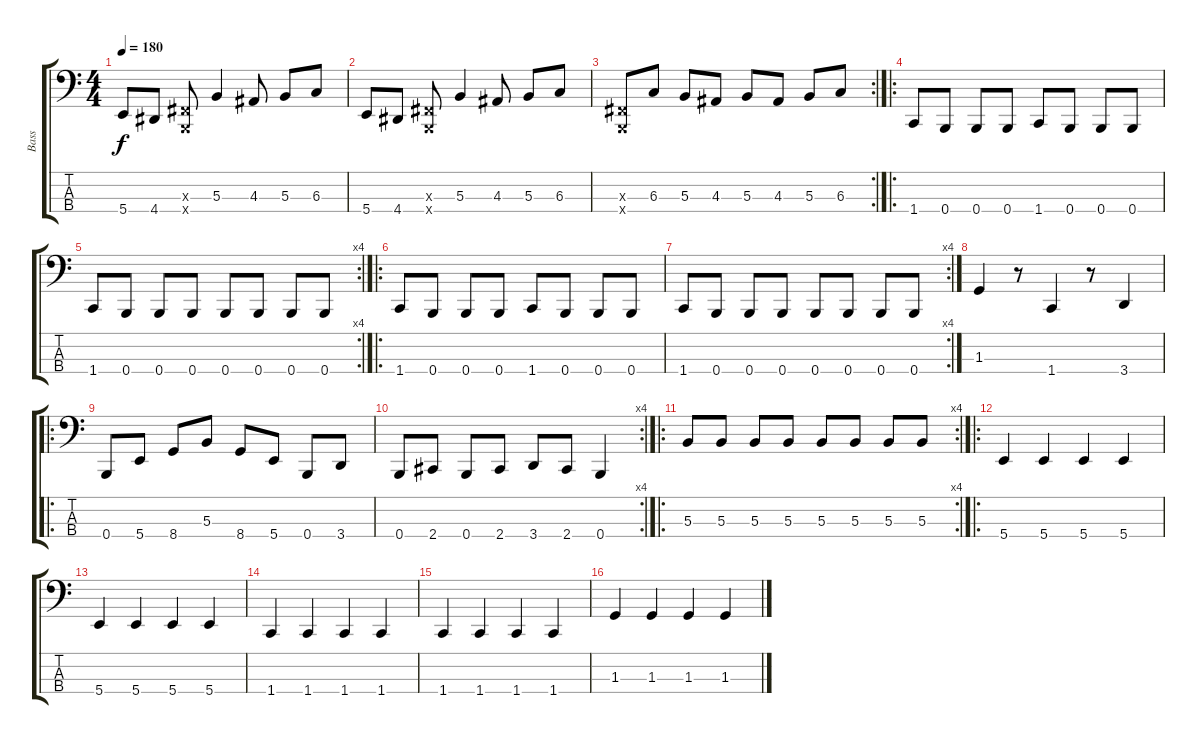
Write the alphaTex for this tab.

\track ("Bass" "Bass") {instrument electricbasspick}
\staff {score tabs}
\tuning (E2 B1 Gb1 B0) {hide}
\ts (4 4)
\tempo 180
\clef f4
\ks c
5.4.8{dy f} 4.4.8 (0.3{x} 0.4{x}).8 5.3.4 4.3.8 5.3.8 6.3.8 |
5.4.8 4.4.8 (0.3{x} 0.4{x}).8 5.3.4 4.3.8 5.3.8 6.3.8 |
\rc 2
(0.3{x} 0.4{x}).8 6.3.8 5.3.8 4.3.8 5.3.8 4.3.8 5.3.8 6.3.8 |
\ro
1.4.8 0.4.8 0.4.8 0.4.8 1.4.8 0.4.8 0.4.8 0.4.8 |
\rc 4
1.4.8 0.4.8 0.4.8 0.4.8 0.4.8 0.4.8 0.4.8 0.4.8 |
\ro
1.4.8 0.4.8 0.4.8 0.4.8 1.4.8 0.4.8 0.4.8 0.4.8 |
\rc 4
1.4.8 0.4.8 0.4.8 0.4.8 0.4.8 0.4.8 0.4.8 0.4.8 |
1.3.4 r.8 1.4.4 r.8 3.4.4 |
\ro
0.4.8 5.4.8 8.4.8 5.3.8 8.4.8 5.4.8 0.4.8 3.4.8 |
\rc 4
0.4.8 2.4.8 0.4.8 2.4.8 3.4.8 2.4.8 0.4.4 |
\ro
\rc 4
5.3.8 5.3.8 5.3.8 5.3.8 5.3.8 5.3.8 5.3.8 5.3.8 |
\ro
5.4.4 5.4.4 5.4.4 5.4.4 |
5.4.4 5.4.4 5.4.4 5.4.4 |
1.4.4 1.4.4 1.4.4 1.4.4 |
1.4.4 1.4.4 1.4.4 1.4.4 |
1.3.4 1.3.4 1.3.4 1.3.4
